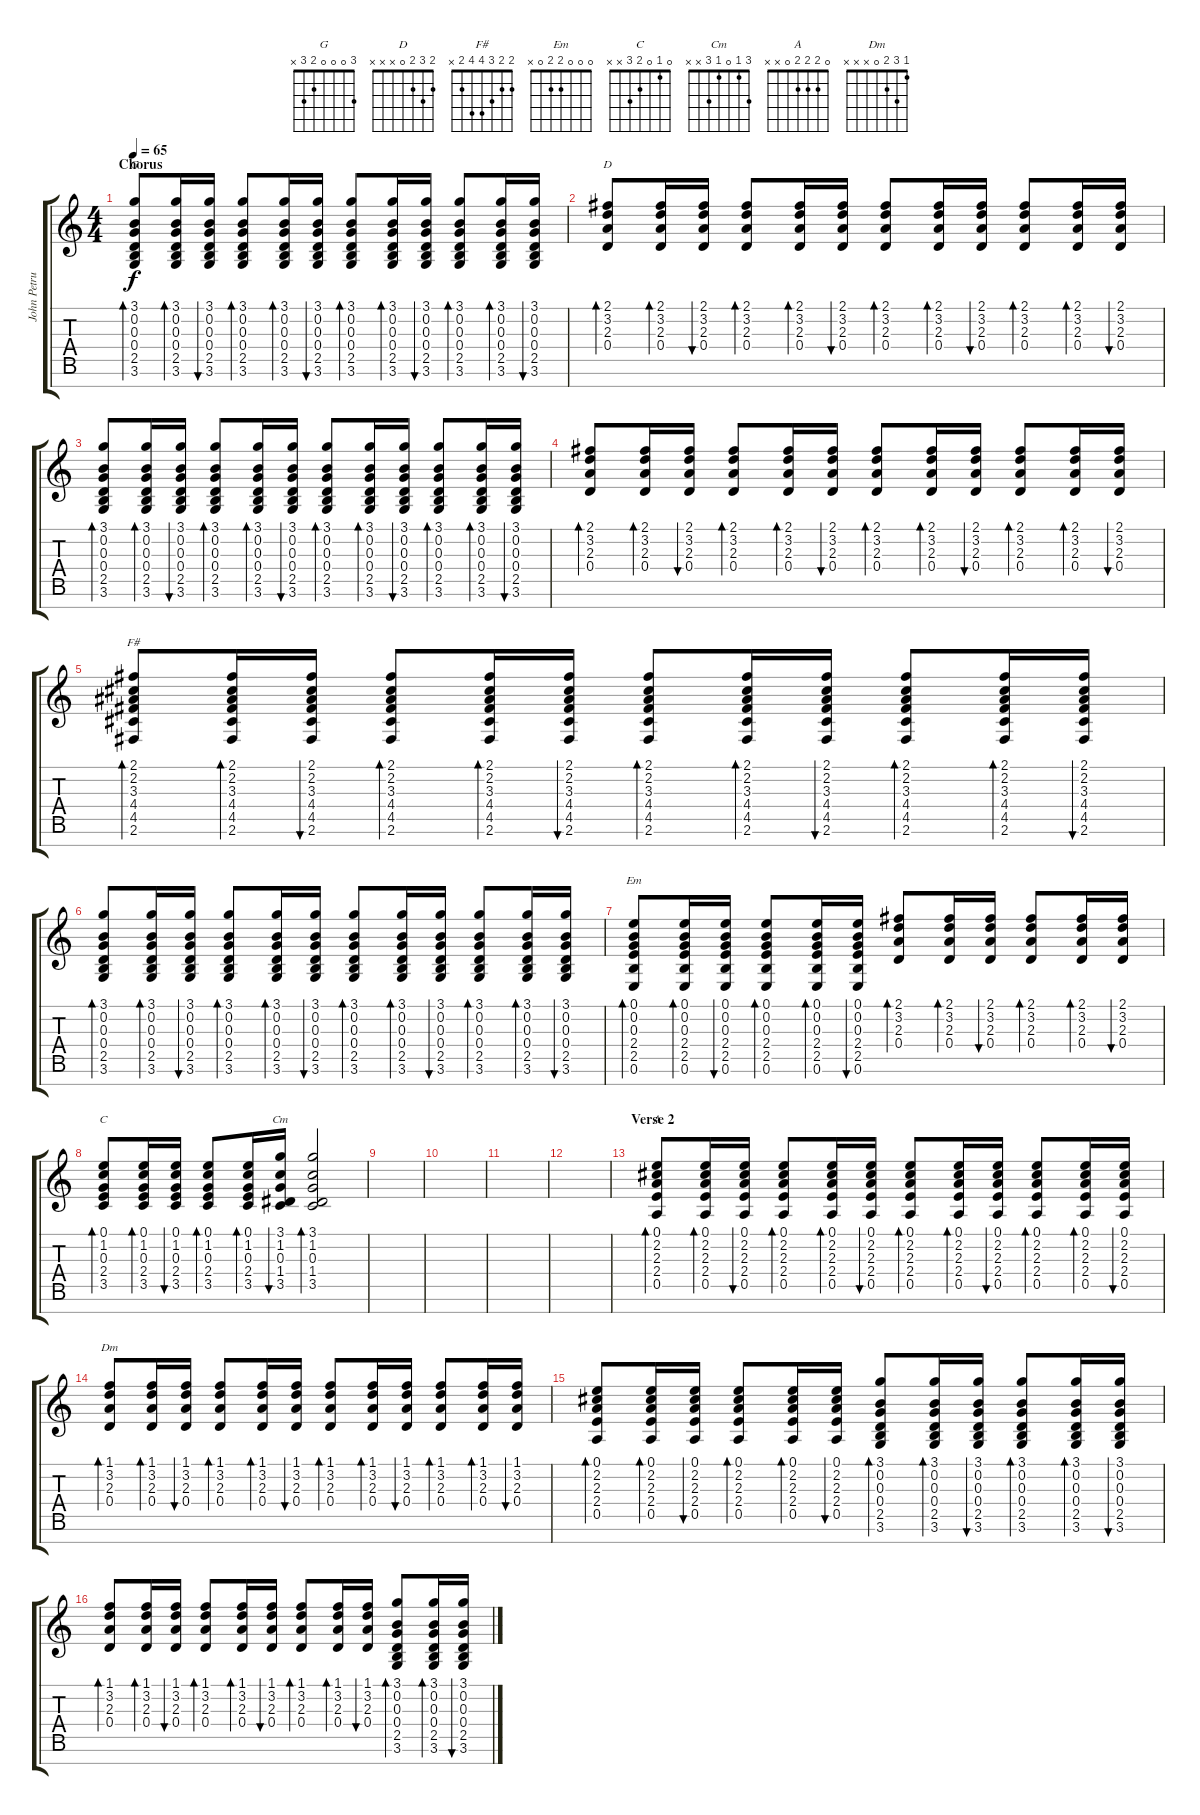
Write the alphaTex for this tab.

\track ("John Petrucci" "John Petru") {instrument acousticguitarsteel}
\staff {score tabs}
\tuning (E4 B3 G3 D3 A2 E2 B1) {hide}
\chord ("G" 3 0 0 0 2 3 x)
\chord ("D" 2 3 2 0 x x x)
\chord ("F#" 2 2 3 4 4 2 x)
\chord ("Em" 0 0 0 2 2 0 x)
\chord ("C" 0 1 0 2 3 x x)
\chord ("Cm" 3 1 0 1 3 x x)
\chord ("A" 0 2 2 2 0 x x)
\chord ("Dm" 1 3 2 0 x x x)
\ts (4 4)
\section ("" "Chorus")
\tempo 65
\clef g2
\ks c
(3.1 0.2 0.3 0.4 2.5 3.6).8{bd 60 ch "G" dy f} (3.1 0.2 0.3 0.4 2.5 3.6).16{bd 60} (3.1 0.2 0.3 0.4 2.5 3.6).16{bu 60} (3.1 0.2 0.3 0.4 2.5 3.6).8{bd 60} (3.1 0.2 0.3 0.4 2.5 3.6).16{bd 60} (3.1 0.2 0.3 0.4 2.5 3.6).16{bu 60} (3.1 0.2 0.3 0.4 2.5 3.6).8{bd 60} (3.1 0.2 0.3 0.4 2.5 3.6).16{bd 60} (3.1 0.2 0.3 0.4 2.5 3.6).16{bu 60} (3.1 0.2 0.3 0.4 2.5 3.6).8{bd 60} (3.1 0.2 0.3 0.4 2.5 3.6).16{bd 60} (3.1 0.2 0.3 0.4 2.5 3.6).16{bu 60} |
(2.1 3.2 2.3 0.4).8{bd 60 ch "D"} (2.1 3.2 2.3 0.4).16{bd 60} (2.1 3.2 2.3 0.4).16{bu 60} (2.1 3.2 2.3 0.4).8{bd 60} (2.1 3.2 2.3 0.4).16{bd 60} (2.1 3.2 2.3 0.4).16{bu 60} (2.1 3.2 2.3 0.4).8{bd 60} (2.1 3.2 2.3 0.4).16{bd 60} (2.1 3.2 2.3 0.4).16{bu 60} (2.1 3.2 2.3 0.4).8{bd 60} (2.1 3.2 2.3 0.4).16{bd 60} (2.1 3.2 2.3 0.4).16{bu 60} |
(3.1 0.2 0.3 0.4 2.5 3.6).8{bd 60} (3.1 0.2 0.3 0.4 2.5 3.6).16{bd 60} (3.1 0.2 0.3 0.4 2.5 3.6).16{bu 60} (3.1 0.2 0.3 0.4 2.5 3.6).8{bd 60} (3.1 0.2 0.3 0.4 2.5 3.6).16{bd 60} (3.1 0.2 0.3 0.4 2.5 3.6).16{bu 60} (3.1 0.2 0.3 0.4 2.5 3.6).8{bd 60} (3.1 0.2 0.3 0.4 2.5 3.6).16{bd 60} (3.1 0.2 0.3 0.4 2.5 3.6).16{bu 60} (3.1 0.2 0.3 0.4 2.5 3.6).8{bd 60} (3.1 0.2 0.3 0.4 2.5 3.6).16{bd 60} (3.1 0.2 0.3 0.4 2.5 3.6).16{bu 60} |
(2.1 3.2 2.3 0.4).8{bd 60} (2.1 3.2 2.3 0.4).16{bd 60} (2.1 3.2 2.3 0.4).16{bu 60} (2.1 3.2 2.3 0.4).8{bd 60} (2.1 3.2 2.3 0.4).16{bd 60} (2.1 3.2 2.3 0.4).16{bu 60} (2.1 3.2 2.3 0.4).8{bd 60} (2.1 3.2 2.3 0.4).16{bd 60} (2.1 3.2 2.3 0.4).16{bu 60} (2.1 3.2 2.3 0.4).8{bd 60} (2.1 3.2 2.3 0.4).16{bd 60} (2.1 3.2 2.3 0.4).16{bu 60} |
(2.1 2.2 3.3 4.4 4.5 2.6).8{bd 60 ch "F#"} (2.1 2.2 3.3 4.4 4.5 2.6).16{bd 60} (2.1 2.2 3.3 4.4 4.5 2.6).16{bu 60} (2.1 2.2 3.3 4.4 4.5 2.6).8{bd 60} (2.1 2.2 3.3 4.4 4.5 2.6).16{bd 60} (2.1 2.2 3.3 4.4 4.5 2.6).16{bu 60} (2.1 2.2 3.3 4.4 4.5 2.6).8{bd 60} (2.1 2.2 3.3 4.4 4.5 2.6).16{bd 60} (2.1 2.2 3.3 4.4 4.5 2.6).16{bu 60} (2.1 2.2 3.3 4.4 4.5 2.6).8{bd 60} (2.1 2.2 3.3 4.4 4.5 2.6).16{bd 60} (2.1 2.2 3.3 4.4 4.5 2.6).16{bu 60} |
(3.1 0.2 0.3 0.4 2.5 3.6).8{bd 60} (3.1 0.2 0.3 0.4 2.5 3.6).16{bd 60} (3.1 0.2 0.3 0.4 2.5 3.6).16{bu 60} (3.1 0.2 0.3 0.4 2.5 3.6).8{bd 60} (3.1 0.2 0.3 0.4 2.5 3.6).16{bd 60} (3.1 0.2 0.3 0.4 2.5 3.6).16{bu 60} (3.1 0.2 0.3 0.4 2.5 3.6).8{bd 60} (3.1 0.2 0.3 0.4 2.5 3.6).16{bd 60} (3.1 0.2 0.3 0.4 2.5 3.6).16{bu 60} (3.1 0.2 0.3 0.4 2.5 3.6).8{bd 60} (3.1 0.2 0.3 0.4 2.5 3.6).16{bd 60} (3.1 0.2 0.3 0.4 2.5 3.6).16{bu 60} |
(0.1 0.2 0.3 2.4 2.5 0.6).8{bd 60 ch "Em"} (0.1 0.2 0.3 2.4 2.5 0.6).16{bd 60} (0.1 0.2 0.3 2.4 2.5 0.6).16{bu 60} (0.1 0.2 0.3 2.4 2.5 0.6).8{bd 60} (0.1 0.2 0.3 2.4 2.5 0.6).16{bd 60} (0.1 0.2 0.3 2.4 2.5 0.6).16{bu 60} (2.1 3.2 2.3 0.4).8{bd 60} (2.1 3.2 2.3 0.4).16{bd 60} (2.1 3.2 2.3 0.4).16{bu 60} (2.1 3.2 2.3 0.4).8{bd 60} (2.1 3.2 2.3 0.4).16{bd 60} (2.1 3.2 2.3 0.4).16{bu 60} |
(0.1 1.2 0.3 2.4 3.5).8{bd 60 ch "C"} (0.1 1.2 0.3 2.4 3.5).16{bd 60} (0.1 1.2 0.3 2.4 3.5).16{bu 60} (0.1 1.2 0.3 2.4 3.5).8{bd 60} (0.1 1.2 0.3 2.4 3.5).16{bd 60} (3.1 1.2 0.3 1.4 3.5).16{bu 60 ch "Cm"} (3.1 1.2 0.3 1.4 3.5).2{bd 60} |
|
|
|
|
\section ("" "Verse 2")
(0.1 2.2 2.3 2.4 0.5).8{bd 60 ch "A"} (0.1 2.2 2.3 2.4 0.5).16{bd 60} (0.1 2.2 2.3 2.4 0.5).16{bu 60} (0.1 2.2 2.3 2.4 0.5).8{bd 60} (0.1 2.2 2.3 2.4 0.5).16{bd 60} (0.1 2.2 2.3 2.4 0.5).16{bu 60} (0.1 2.2 2.3 2.4 0.5).8{bd 60} (0.1 2.2 2.3 2.4 0.5).16{bd 60} (0.1 2.2 2.3 2.4 0.5).16{bu 60} (0.1 2.2 2.3 2.4 0.5).8{bd 60} (0.1 2.2 2.3 2.4 0.5).16{bd 60} (0.1 2.2 2.3 2.4 0.5).16{bu 60} |
(1.1 3.2 2.3 0.4).8{bd 60 ch "Dm"} (1.1 3.2 2.3 0.4).16{bd 60} (1.1 3.2 2.3 0.4).16{bu 60} (1.1 3.2 2.3 0.4).8{bd 60} (1.1 3.2 2.3 0.4).16{bd 60} (1.1 3.2 2.3 0.4).16{bu 60} (1.1 3.2 2.3 0.4).8{bd 60} (1.1 3.2 2.3 0.4).16{bd 60} (1.1 3.2 2.3 0.4).16{bu 60} (1.1 3.2 2.3 0.4).8{bd 60} (1.1 3.2 2.3 0.4).16{bd 60} (1.1 3.2 2.3 0.4).16{bu 60} |
(0.1 2.2 2.3 2.4 0.5).8{bd 60} (0.1 2.2 2.3 2.4 0.5).16{bd 60} (0.1 2.2 2.3 2.4 0.5).16{bu 60} (0.1 2.2 2.3 2.4 0.5).8{bd 60} (0.1 2.2 2.3 2.4 0.5).16{bd 60} (0.1 2.2 2.3 2.4 0.5).16{bu 60} (3.1 0.2 0.3 0.4 2.5 3.6).8{bd 60} (3.1 0.2 0.3 0.4 2.5 3.6).16{bd 60} (3.1 0.2 0.3 0.4 2.5 3.6).16{bu 60} (3.1 0.2 0.3 0.4 2.5 3.6).8{bd 60} (3.1 0.2 0.3 0.4 2.5 3.6).16{bd 60} (3.1 0.2 0.3 0.4 2.5 3.6).16{bu 60} |
(1.1 3.2 2.3 0.4).8{bd 60} (1.1 3.2 2.3 0.4).16{bd 60} (1.1 3.2 2.3 0.4).16{bu 60} (1.1 3.2 2.3 0.4).8{bd 60} (1.1 3.2 2.3 0.4).16{bd 60} (1.1 3.2 2.3 0.4).16{bu 60} (1.1 3.2 2.3 0.4).8{bd 60} (1.1 3.2 2.3 0.4).16{bd 60} (1.1 3.2 2.3 0.4).16{bu 60} (3.1 0.2 0.3 0.4 2.5 3.6).8{bd 60} (3.1 0.2 0.3 0.4 2.5 3.6).16{bd 60} (3.1 0.2 0.3 0.4 2.5 3.6).16{bu 60}
